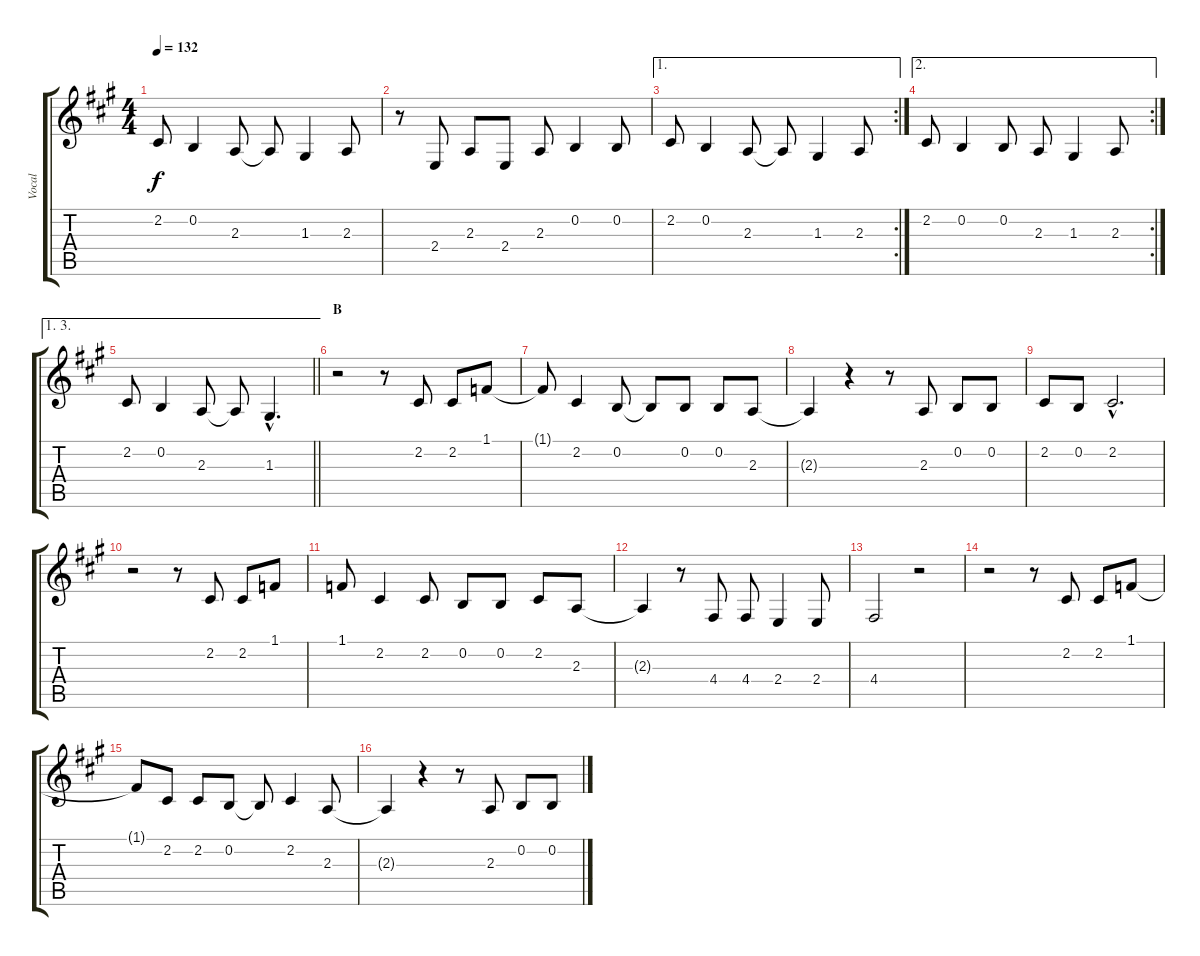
\track ("Vocal" "Vocal") {instrument choiraahs}
\staff {score tabs}
\tuning (E4 B3 G3 D3 A2 E2) {hide}
\ts (4 4)
\tempo 132
\clef g2
\ks a
2.2.8{dy f} 0.2.4 2.3.8 2.3{t}.8 1.3.4 2.3.8 |
r.8 2.4.8 2.3.8 2.4.8 2.3.8 0.2.4 0.2.8 |
\ae 1
\rc 2
2.2.8 0.2.4 2.3.8 2.3{t}.8 1.3.4 2.3.8 |
\ae 2
\rc 2
2.2.8 0.2.4 0.2.8 2.3.8 1.3.4 2.3.8 |
\ae (1 3)
\barLineRight lightlight
2.2.8 0.2.4 2.3.8 2.3{t}.8 1.3{hac}.4{d} |
\section ("" "B")
r.2 r.8 2.2.8 2.2.8 1.1.8 |
1.1{t}.8 2.2.4 0.2.8 0.2{t}.8 0.2.8 0.2.8 2.3.8 |
2.3{t}.4 r.4 r.8 2.3.8 0.2.8 0.2.8 |
2.2.8 0.2.8 2.2{hac}.2{d} |
r.2 r.8 2.2.8 2.2.8 1.1.8 |
1.1.8 2.2.4 2.2.8 0.2.8 0.2.8 2.2.8 2.3.8 |
2.3{t}.4 r.8 4.4.8 4.4.8 2.4.4 2.4.8 |
4.4.2 r.2 |
r.2 r.8 2.2.8 2.2.8 1.1.8 |
1.1{t}.8 2.2.8 2.2.8 0.2.8 0.2{t}.8 2.2.4 2.3.8 |
2.3{t}.4 r.4 r.8 2.3.8 0.2.8 0.2.8
